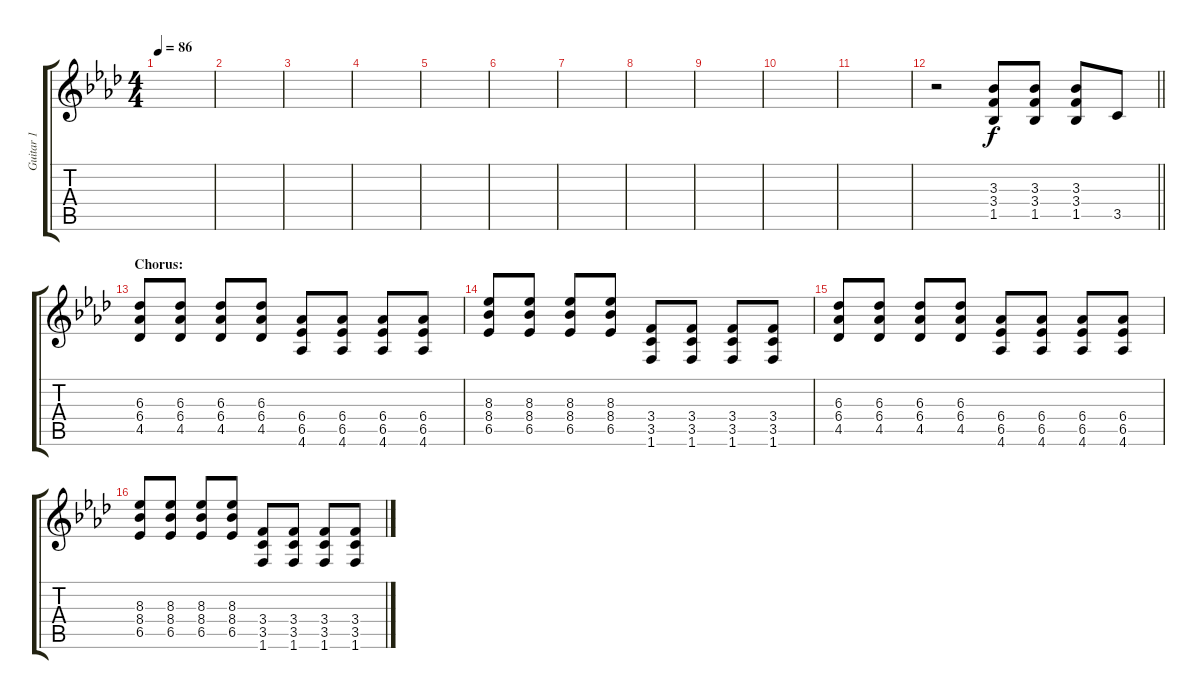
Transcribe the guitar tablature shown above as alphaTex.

\track ("Guitar 1" "Guitar 1") {instrument distortionguitar}
\staff {score tabs}
\tuning (E4 B3 G3 D3 A2 E2) {hide}
\ts (4 4)
\tempo 86
\clef g2
\ks ab
|
|
|
|
|
|
|
|
|
|
|
\barLineRight lightlight
r.2 (3.3 3.4 1.5).8 (3.3 3.4 1.5).8 (3.3 3.4 1.5).8 3.5.8 |
\section ("" "Chorus:")
(6.3 6.4 4.5).8 (6.3 6.4 4.5).8 (6.3 6.4 4.5).8 (6.3 6.4 4.5).8 (6.4 6.5 4.6).8 (6.4 6.5 4.6).8 (6.4 6.5 4.6).8 (6.4 6.5 4.6).8 |
(8.3 8.4 6.5).8 (8.3 8.4 6.5).8 (8.3 8.4 6.5).8 (8.3 8.4 6.5).8 (3.4 3.5 1.6).8 (3.4 3.5 1.6).8 (3.4 3.5 1.6).8 (3.4 3.5 1.6).8 |
(6.3 6.4 4.5).8 (6.3 6.4 4.5).8 (6.3 6.4 4.5).8 (6.3 6.4 4.5).8 (6.4 6.5 4.6).8 (6.4 6.5 4.6).8 (6.4 6.5 4.6).8 (6.4 6.5 4.6).8 |
(8.3 8.4 6.5).8 (8.3 8.4 6.5).8 (8.3 8.4 6.5).8 (8.3 8.4 6.5).8 (3.4 3.5 1.6).8 (3.4 3.5 1.6).8 (3.4 3.5 1.6).8 (3.4 3.5 1.6).8
